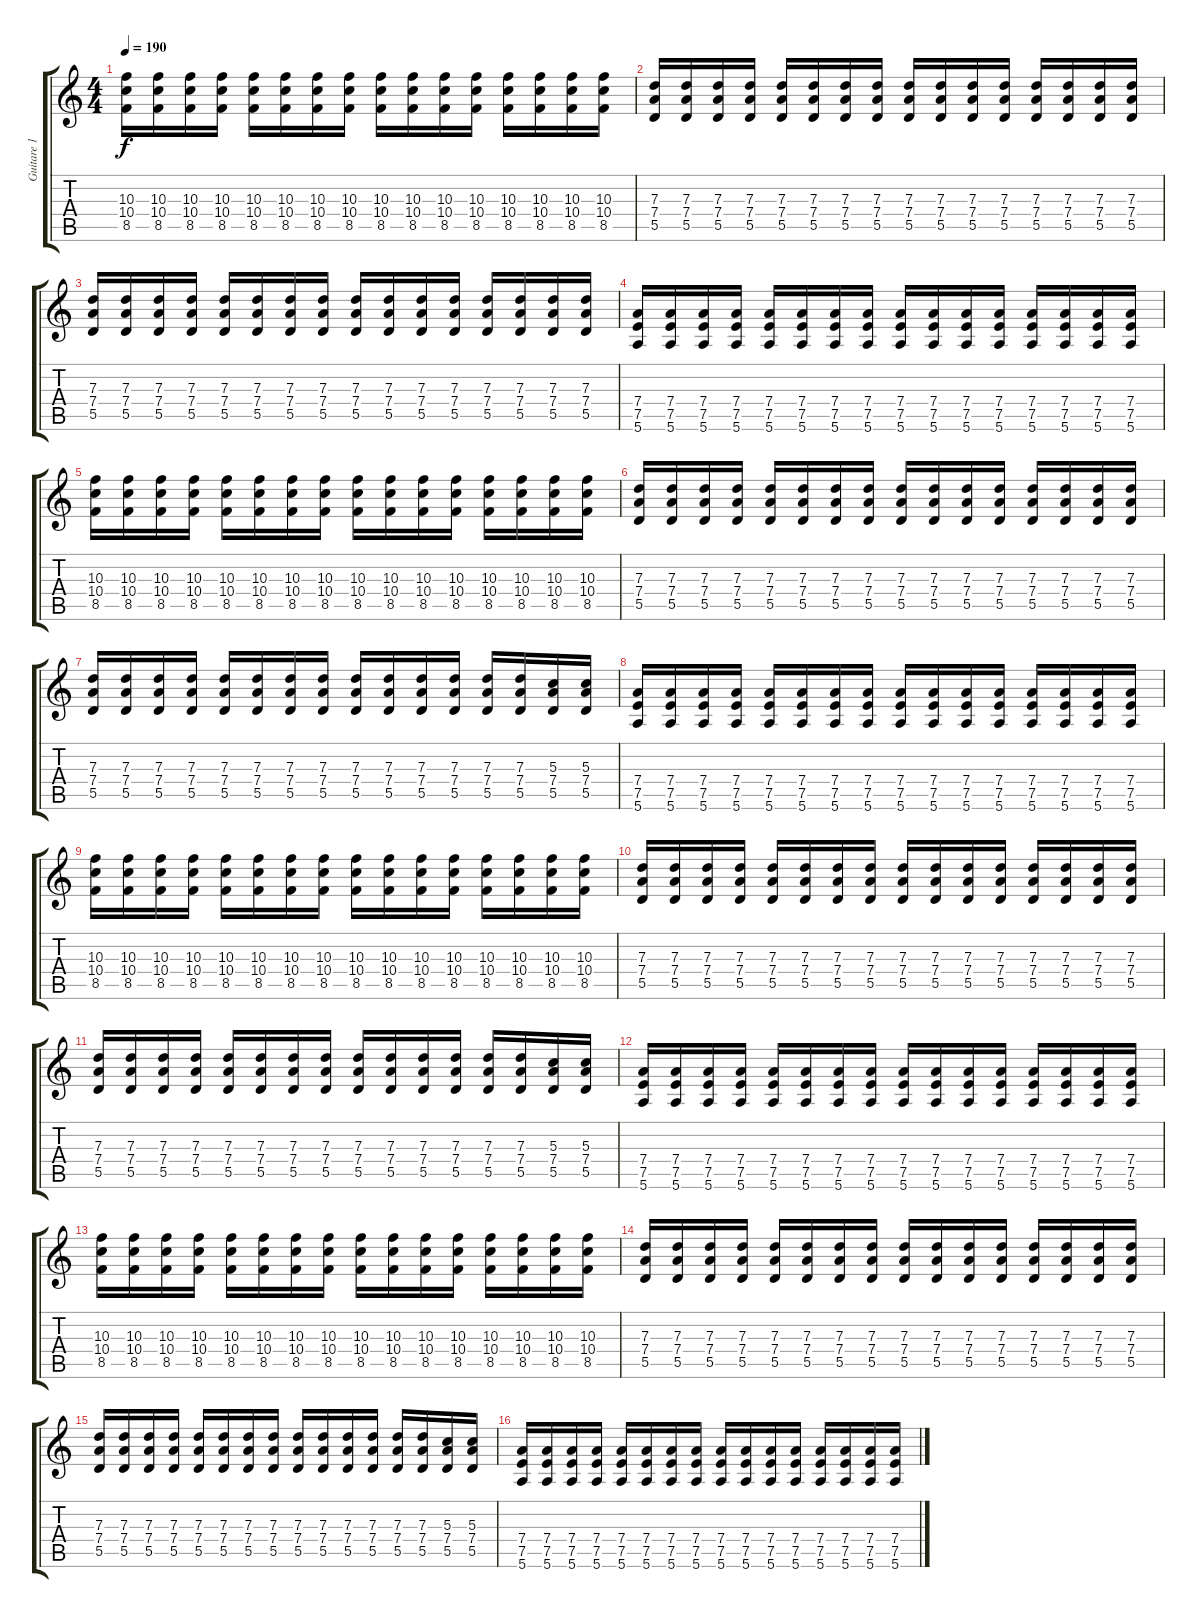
\track ("Guitare 1" "Guitare 1") {instrument distortionguitar}
\staff {score tabs}
\tuning (E4 B3 G3 D3 A2 E2) {hide}
\ts (4 4)
\tempo 190
\clef g2
\ks c
(10.3 10.4 8.5).16{dy f} (10.3 10.4 8.5).16 (10.3 10.4 8.5).16 (10.3 10.4 8.5).16 (10.3 10.4 8.5).16 (10.3 10.4 8.5).16 (10.3 10.4 8.5).16 (10.3 10.4 8.5).16 (10.3 10.4 8.5).16 (10.3 10.4 8.5).16 (10.3 10.4 8.5).16 (10.3 10.4 8.5).16 (10.3 10.4 8.5).16 (10.3 10.4 8.5).16 (10.3 10.4 8.5).16 (10.3 10.4 8.5).16 |
(7.3 7.4 5.5).16 (7.3 7.4 5.5).16 (7.3 7.4 5.5).16 (7.3 7.4 5.5).16 (7.3 7.4 5.5).16 (7.3 7.4 5.5).16 (7.3 7.4 5.5).16 (7.3 7.4 5.5).16 (7.3 7.4 5.5).16 (7.3 7.4 5.5).16 (7.3 7.4 5.5).16 (7.3 7.4 5.5).16 (7.3 7.4 5.5).16 (7.3 7.4 5.5).16 (7.3 7.4 5.5).16 (7.3 7.4 5.5).16 |
(7.3 7.4 5.5).16 (7.3 7.4 5.5).16 (7.3 7.4 5.5).16 (7.3 7.4 5.5).16 (7.3 7.4 5.5).16 (7.3 7.4 5.5).16 (7.3 7.4 5.5).16 (7.3 7.4 5.5).16 (7.3 7.4 5.5).16 (7.3 7.4 5.5).16 (7.3 7.4 5.5).16 (7.3 7.4 5.5).16 (7.3 7.4 5.5).16 (7.3 7.4 5.5).16 (7.3 7.4 5.5).16 (7.3 7.4 5.5).16 |
(7.4 7.5 5.6).16 (7.4 7.5 5.6).16 (7.4 7.5 5.6).16 (7.4 7.5 5.6).16 (7.4 7.5 5.6).16 (7.4 7.5 5.6).16 (7.4 7.5 5.6).16 (7.4 7.5 5.6).16 (7.4 7.5 5.6).16 (7.4 7.5 5.6).16 (7.4 7.5 5.6).16 (7.4 7.5 5.6).16 (7.4 7.5 5.6).16 (7.4 7.5 5.6).16 (7.4 7.5 5.6).16 (7.4 7.5 5.6).16 |
(10.3 10.4 8.5).16 (10.3 10.4 8.5).16 (10.3 10.4 8.5).16 (10.3 10.4 8.5).16 (10.3 10.4 8.5).16 (10.3 10.4 8.5).16 (10.3 10.4 8.5).16 (10.3 10.4 8.5).16 (10.3 10.4 8.5).16 (10.3 10.4 8.5).16 (10.3 10.4 8.5).16 (10.3 10.4 8.5).16 (10.3 10.4 8.5).16 (10.3 10.4 8.5).16 (10.3 10.4 8.5).16 (10.3 10.4 8.5).16 |
(7.3 7.4 5.5).16 (7.3 7.4 5.5).16 (7.3 7.4 5.5).16 (7.3 7.4 5.5).16 (7.3 7.4 5.5).16 (7.3 7.4 5.5).16 (7.3 7.4 5.5).16 (7.3 7.4 5.5).16 (7.3 7.4 5.5).16 (7.3 7.4 5.5).16 (7.3 7.4 5.5).16 (7.3 7.4 5.5).16 (7.3 7.4 5.5).16 (7.3 7.4 5.5).16 (7.3 7.4 5.5).16 (7.3 7.4 5.5).16 |
(7.3 7.4 5.5).16 (7.3 7.4 5.5).16 (7.3 7.4 5.5).16 (7.3 7.4 5.5).16 (7.3 7.4 5.5).16 (7.3 7.4 5.5).16 (7.3 7.4 5.5).16 (7.3 7.4 5.5).16 (7.3 7.4 5.5).16 (7.3 7.4 5.5).16 (7.3 7.4 5.5).16 (7.3 7.4 5.5).16 (7.3 7.4 5.5).16 (7.3 7.4 5.5).16 (5.3 7.4 5.5).16 (5.3 7.4 5.5).16 |
(7.4 7.5 5.6).16 (7.4 7.5 5.6).16 (7.4 7.5 5.6).16 (7.4 7.5 5.6).16 (7.4 7.5 5.6).16 (7.4 7.5 5.6).16 (7.4 7.5 5.6).16 (7.4 7.5 5.6).16 (7.4 7.5 5.6).16 (7.4 7.5 5.6).16 (7.4 7.5 5.6).16 (7.4 7.5 5.6).16 (7.4 7.5 5.6).16 (7.4 7.5 5.6).16 (7.4 7.5 5.6).16 (7.4 7.5 5.6).16 |
(10.3 10.4 8.5).16 (10.3 10.4 8.5).16 (10.3 10.4 8.5).16 (10.3 10.4 8.5).16 (10.3 10.4 8.5).16 (10.3 10.4 8.5).16 (10.3 10.4 8.5).16 (10.3 10.4 8.5).16 (10.3 10.4 8.5).16 (10.3 10.4 8.5).16 (10.3 10.4 8.5).16 (10.3 10.4 8.5).16 (10.3 10.4 8.5).16 (10.3 10.4 8.5).16 (10.3 10.4 8.5).16 (10.3 10.4 8.5).16 |
(7.3 7.4 5.5).16 (7.3 7.4 5.5).16 (7.3 7.4 5.5).16 (7.3 7.4 5.5).16 (7.3 7.4 5.5).16 (7.3 7.4 5.5).16 (7.3 7.4 5.5).16 (7.3 7.4 5.5).16 (7.3 7.4 5.5).16 (7.3 7.4 5.5).16 (7.3 7.4 5.5).16 (7.3 7.4 5.5).16 (7.3 7.4 5.5).16 (7.3 7.4 5.5).16 (7.3 7.4 5.5).16 (7.3 7.4 5.5).16 |
(7.3 7.4 5.5).16 (7.3 7.4 5.5).16 (7.3 7.4 5.5).16 (7.3 7.4 5.5).16 (7.3 7.4 5.5).16 (7.3 7.4 5.5).16 (7.3 7.4 5.5).16 (7.3 7.4 5.5).16 (7.3 7.4 5.5).16 (7.3 7.4 5.5).16 (7.3 7.4 5.5).16 (7.3 7.4 5.5).16 (7.3 7.4 5.5).16 (7.3 7.4 5.5).16 (5.3 7.4 5.5).16 (5.3 7.4 5.5).16 |
(7.4 7.5 5.6).16 (7.4 7.5 5.6).16 (7.4 7.5 5.6).16 (7.4 7.5 5.6).16 (7.4 7.5 5.6).16 (7.4 7.5 5.6).16 (7.4 7.5 5.6).16 (7.4 7.5 5.6).16 (7.4 7.5 5.6).16 (7.4 7.5 5.6).16 (7.4 7.5 5.6).16 (7.4 7.5 5.6).16 (7.4 7.5 5.6).16 (7.4 7.5 5.6).16 (7.4 7.5 5.6).16 (7.4 7.5 5.6).16 |
(10.3 10.4 8.5).16 (10.3 10.4 8.5).16 (10.3 10.4 8.5).16 (10.3 10.4 8.5).16 (10.3 10.4 8.5).16 (10.3 10.4 8.5).16 (10.3 10.4 8.5).16 (10.3 10.4 8.5).16 (10.3 10.4 8.5).16 (10.3 10.4 8.5).16 (10.3 10.4 8.5).16 (10.3 10.4 8.5).16 (10.3 10.4 8.5).16 (10.3 10.4 8.5).16 (10.3 10.4 8.5).16 (10.3 10.4 8.5).16 |
(7.3 7.4 5.5).16 (7.3 7.4 5.5).16 (7.3 7.4 5.5).16 (7.3 7.4 5.5).16 (7.3 7.4 5.5).16 (7.3 7.4 5.5).16 (7.3 7.4 5.5).16 (7.3 7.4 5.5).16 (7.3 7.4 5.5).16 (7.3 7.4 5.5).16 (7.3 7.4 5.5).16 (7.3 7.4 5.5).16 (7.3 7.4 5.5).16 (7.3 7.4 5.5).16 (7.3 7.4 5.5).16 (7.3 7.4 5.5).16 |
(7.3 7.4 5.5).16 (7.3 7.4 5.5).16 (7.3 7.4 5.5).16 (7.3 7.4 5.5).16 (7.3 7.4 5.5).16 (7.3 7.4 5.5).16 (7.3 7.4 5.5).16 (7.3 7.4 5.5).16 (7.3 7.4 5.5).16 (7.3 7.4 5.5).16 (7.3 7.4 5.5).16 (7.3 7.4 5.5).16 (7.3 7.4 5.5).16 (7.3 7.4 5.5).16 (5.3 7.4 5.5).16 (5.3 7.4 5.5).16 |
(7.4 7.5 5.6).16 (7.4 7.5 5.6).16 (7.4 7.5 5.6).16 (7.4 7.5 5.6).16 (7.4 7.5 5.6).16 (7.4 7.5 5.6).16 (7.4 7.5 5.6).16 (7.4 7.5 5.6).16 (7.4 7.5 5.6).16 (7.4 7.5 5.6).16 (7.4 7.5 5.6).16 (7.4 7.5 5.6).16 (7.4 7.5 5.6).16 (7.4 7.5 5.6).16 (7.4 7.5 5.6).16 (7.4 7.5 5.6).16
